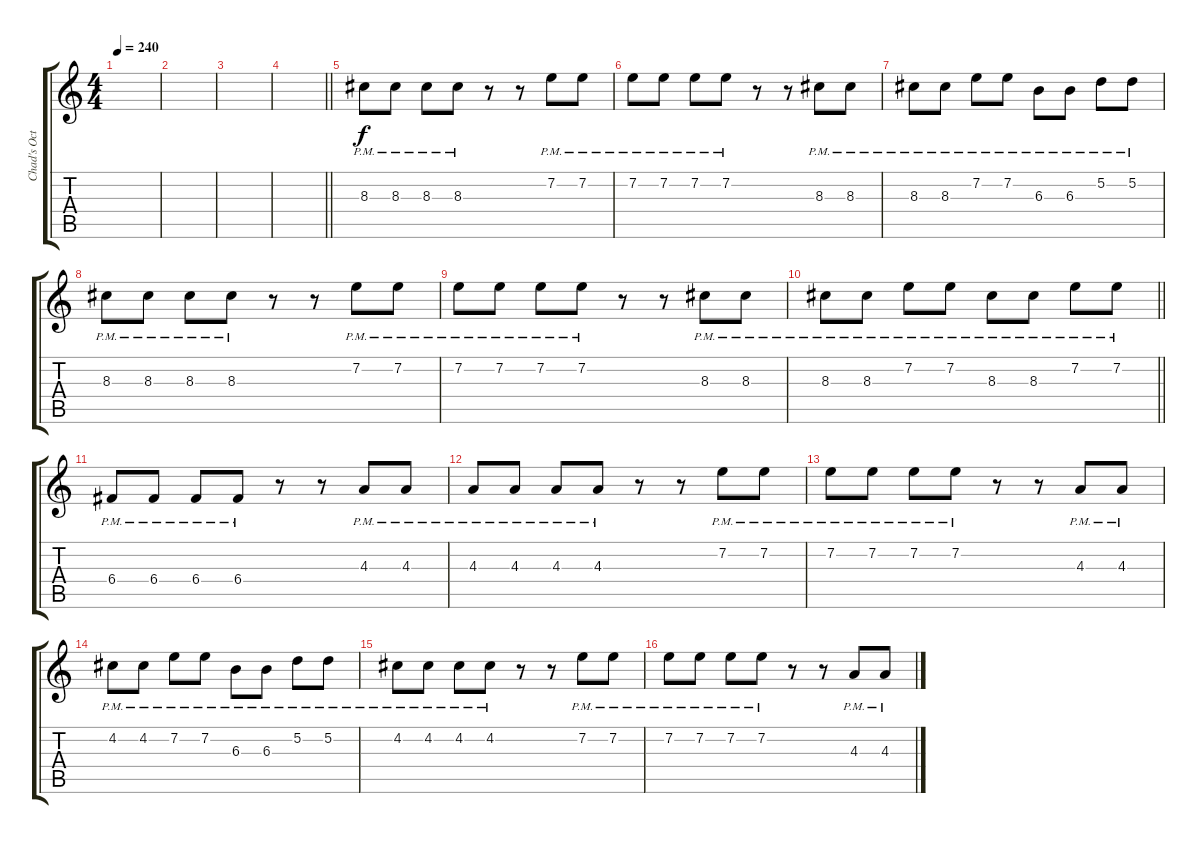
\track ("Chad's Octave Pedal" "Chad's Oct") {instrument distortionguitar}
\staff {score tabs}
\tuning (D4 A3 F3 C3 G2 D2) {hide}
\ts (4 4)
\tempo 240
\clef g2
\ks c
|
|
|
\barLineRight lightlight
|
\section ("" "")
8.3{pm}.8 8.3{pm}.8 8.3{pm}.8 8.3{pm}.8 r.8 r.8 7.2{pm}.8 7.2{pm}.8 |
7.2{pm}.8 7.2{pm}.8 7.2{pm}.8 7.2{pm}.8 r.8 r.8 8.3{pm}.8 8.3{pm}.8 |
8.3{pm}.8 8.3{pm}.8 7.2{pm}.8 7.2{pm}.8 6.3{pm}.8 6.3{pm}.8 5.2{pm}.8 5.2{pm}.8 |
8.3{pm}.8 8.3{pm}.8 8.3{pm}.8 8.3{pm}.8 r.8 r.8 7.2{pm}.8 7.2{pm}.8 |
7.2{pm}.8 7.2{pm}.8 7.2{pm}.8 7.2{pm}.8 r.8 r.8 8.3{pm}.8 8.3{pm}.8 |
\barLineRight lightlight
8.3{pm}.8 8.3{pm}.8 7.2{pm}.8 7.2{pm}.8 8.3{pm}.8 8.3{pm}.8 7.2{pm}.8 7.2{pm}.8 |
6.4{pm}.8 6.4{pm}.8 6.4{pm}.8 6.4{pm}.8 r.8 r.8 4.3{pm}.8 4.3{pm}.8 |
4.3{pm}.8 4.3{pm}.8 4.3{pm}.8 4.3{pm}.8 r.8 r.8 7.2{pm}.8 7.2{pm}.8 |
7.2{pm}.8 7.2{pm}.8 7.2{pm}.8 7.2{pm}.8 r.8 r.8 4.3{pm}.8 4.3{pm}.8 |
4.2{pm}.8 4.2{pm}.8 7.2{pm}.8 7.2{pm}.8 6.3{pm}.8 6.3{pm}.8 5.2{pm}.8 5.2{pm}.8 |
4.2{pm}.8 4.2{pm}.8 4.2{pm}.8 4.2{pm}.8 r.8 r.8 7.2{pm}.8 7.2{pm}.8 |
7.2{pm}.8 7.2{pm}.8 7.2{pm}.8 7.2{pm}.8 r.8 r.8 4.3{pm}.8 4.3{pm}.8
